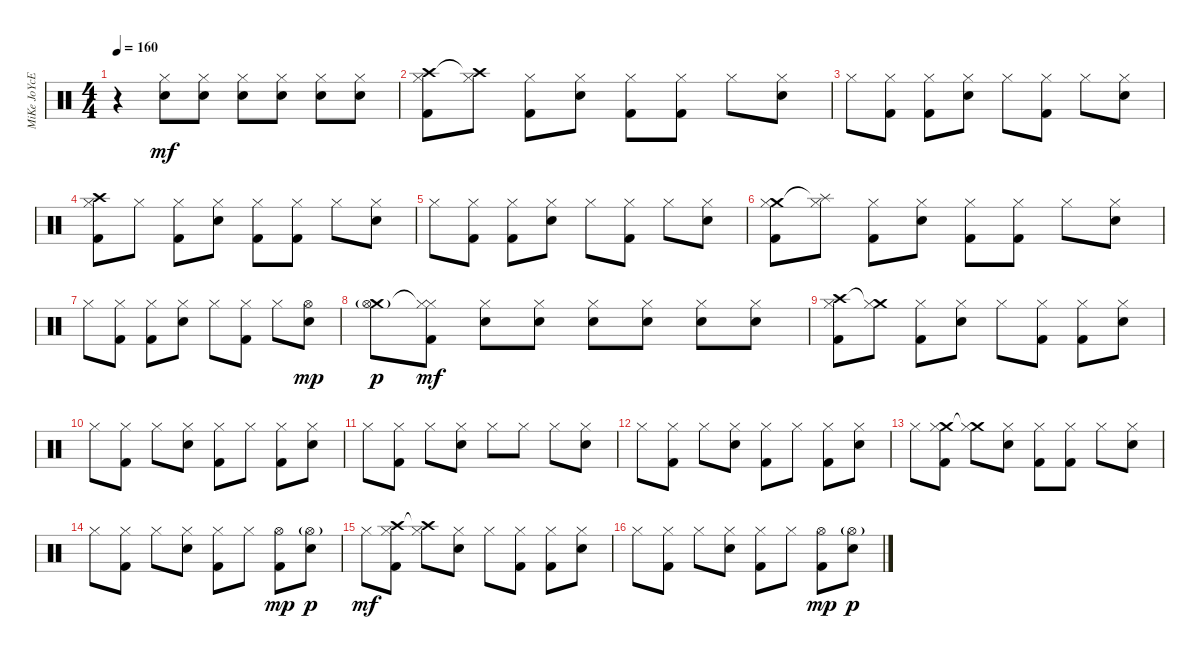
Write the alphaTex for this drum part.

\track ("MiKe JoYcE" "MiKe JoYcE") {instrument percussion}
\staff {score}
\articulation defaults
\ts (4 4)
\tempo 160
\clef neutral
\ks c
r.4{dy mf} ("Hi-Hat (closed)" "Electric Snare (hit)").8 ("Hi-Hat (closed)" "Electric Snare (hit)").8 ("Hi-Hat (closed)" "Electric Snare (hit)").8 ("Hi-Hat (closed)" "Electric Snare (hit)").8 ("Hi-Hat (closed)" "Electric Snare (hit)").8 ("Hi-Hat (closed)" "Electric Snare (hit)").8 |
("Crash high (hit)" "Hi-Hat (closed)" "Kick (hit) 2").8 ("Crash high (hit)"{t} "Hi-Hat (closed)").8 ("Hi-Hat (closed)" "Kick (hit) 2").8 ("Hi-Hat (closed)" "Electric Snare (hit)").8 ("Hi-Hat (closed)" "Kick (hit) 2").8 ("Hi-Hat (closed)" "Kick (hit) 2").8 "Hi-Hat (closed)".8 ("Hi-Hat (closed)" "Electric Snare (hit)").8 |
"Hi-Hat (closed)".8 ("Hi-Hat (closed)" "Kick (hit) 2").8 ("Hi-Hat (closed)" "Kick (hit) 2").8 ("Hi-Hat (closed)" "Electric Snare (hit)").8 "Hi-Hat (closed)".8 ("Hi-Hat (closed)" "Kick (hit) 2").8 "Hi-Hat (closed)".8 ("Hi-Hat (closed)" "Electric Snare (hit)").8 |
("Crash high (hit)" "Hi-Hat (closed)" "Kick (hit) 2").8 "Hi-Hat (closed)".8 ("Hi-Hat (closed)" "Kick (hit) 2").8 ("Hi-Hat (closed)" "Electric Snare (hit)").8 ("Hi-Hat (closed)" "Kick (hit) 2").8 ("Hi-Hat (closed)" "Kick (hit) 2").8 "Hi-Hat (closed)".8 ("Hi-Hat (closed)" "Electric Snare (hit)").8 |
"Hi-Hat (closed)".8 ("Hi-Hat (closed)" "Kick (hit) 2").8 ("Hi-Hat (closed)" "Kick (hit) 2").8 ("Hi-Hat (closed)" "Electric Snare (hit)").8 "Hi-Hat (closed)".8 ("Hi-Hat (closed)" "Kick (hit) 2").8 "Hi-Hat (closed)".8 ("Hi-Hat (closed)" "Electric Snare (hit)").8 |
("Crash medium (hit)" "Hi-Hat (closed)" "Kick (hit) 2").8 ("Splash (hit)"{t} "Hi-Hat (closed)").8 ("Hi-Hat (closed)" "Kick (hit) 2").8 ("Hi-Hat (closed)" "Electric Snare (hit)").8 ("Hi-Hat (closed)" "Kick (hit) 2").8 ("Hi-Hat (closed)" "Kick (hit) 2").8 "Hi-Hat (closed)".8 ("Hi-Hat (closed)" "Electric Snare (hit)").8 |
"Hi-Hat (closed)".8 ("Hi-Hat (closed)" "Kick (hit) 2").8 ("Hi-Hat (closed)" "Kick (hit) 2").8 ("Hi-Hat (closed)" "Electric Snare (hit)").8 "Hi-Hat (closed)".8 ("Hi-Hat (closed)" "Kick (hit) 2").8 "Hi-Hat (closed)".8 ("Hi-Hat (open)" "Electric Snare (hit)").8{dy mp} |
("Crash medium (hit)" "Hi-Hat (open)"{g}).8{dy p} ("Hi-Hat (closed)"{t} "Hi-Hat (closed)" "Kick (hit) 2").8{dy mf} ("Hi-Hat (closed)" "Electric Snare (hit)").8 ("Hi-Hat (closed)" "Electric Snare (hit)").8 ("Hi-Hat (closed)" "Electric Snare (hit)").8 ("Hi-Hat (closed)" "Electric Snare (hit)").8 ("Hi-Hat (closed)" "Electric Snare (hit)").8 ("Hi-Hat (closed)" "Electric Snare (hit)").8 |
("Crash high (hit)" "Hi-Hat (closed)" "Kick (hit) 2").8 ("Crash medium (hit)"{t} "Hi-Hat (closed)").8 ("Hi-Hat (closed)" "Kick (hit) 2").8 ("Hi-Hat (closed)" "Electric Snare (hit)").8 "Hi-Hat (closed)".8 ("Hi-Hat (closed)" "Kick (hit) 2").8 ("Hi-Hat (closed)" "Kick (hit) 2").8 ("Hi-Hat (closed)" "Electric Snare (hit)").8 |
"Hi-Hat (closed)".8 ("Hi-Hat (closed)" "Kick (hit) 2").8 "Hi-Hat (closed)".8 ("Hi-Hat (closed)" "Electric Snare (hit)").8 ("Hi-Hat (closed)" "Kick (hit) 2").8 "Hi-Hat (closed)".8 ("Hi-Hat (closed)" "Kick (hit) 2").8 ("Hi-Hat (closed)" "Electric Snare (hit)").8 |
"Hi-Hat (closed)".8 ("Hi-Hat (closed)" "Kick (hit) 2").8 "Hi-Hat (closed)".8 ("Hi-Hat (closed)" "Electric Snare (hit)").8 "Hi-Hat (closed)".8 "Hi-Hat (closed)".8 "Hi-Hat (closed)".8 ("Hi-Hat (closed)" "Electric Snare (hit)").8 |
"Hi-Hat (closed)".8 ("Hi-Hat (closed)" "Kick (hit) 2").8 "Hi-Hat (closed)".8 ("Hi-Hat (closed)" "Electric Snare (hit)").8 ("Hi-Hat (closed)" "Kick (hit) 2").8 "Hi-Hat (closed)".8 ("Hi-Hat (closed)" "Kick (hit) 2").8 ("Hi-Hat (closed)" "Electric Snare (hit)").8 |
"Hi-Hat (closed)".8 ("Crash medium (hit)" "Hi-Hat (closed)" "Kick (hit) 2").8 ("Crash medium (hit)"{t} "Hi-Hat (closed)").8 ("Hi-Hat (closed)" "Electric Snare (hit)").8 ("Hi-Hat (closed)" "Kick (hit) 2").8 ("Hi-Hat (closed)" "Kick (hit) 2").8 "Hi-Hat (closed)".8 ("Hi-Hat (closed)" "Electric Snare (hit)").8 |
"Hi-Hat (closed)".8 ("Hi-Hat (closed)" "Kick (hit) 2").8 "Hi-Hat (closed)".8 ("Hi-Hat (closed)" "Electric Snare (hit)").8 ("Hi-Hat (closed)" "Kick (hit) 2").8 "Hi-Hat (closed)".8 ("Hi-Hat (open)" "Kick (hit) 2").8{dy mp} ("Hi-Hat (open)"{g} "Electric Snare (hit)").8{dy p} |
"Hi-Hat (closed)".8{dy mf} ("Crash high (hit)" "Hi-Hat (closed)" "Kick (hit) 2").8 ("Crash high (hit)"{t} "Hi-Hat (closed)").8 ("Hi-Hat (closed)" "Electric Snare (hit)").8 "Hi-Hat (closed)".8 ("Hi-Hat (closed)" "Kick (hit) 2").8 ("Hi-Hat (closed)" "Kick (hit) 2").8 ("Hi-Hat (closed)" "Electric Snare (hit)").8 |
"Hi-Hat (closed)".8 ("Hi-Hat (closed)" "Kick (hit) 2").8 "Hi-Hat (closed)".8 ("Hi-Hat (closed)" "Electric Snare (hit)").8 ("Hi-Hat (closed)" "Kick (hit) 2").8 "Hi-Hat (closed)".8 ("Hi-Hat (open)" "Kick (hit) 2").8{dy mp} ("Hi-Hat (open)"{g} "Electric Snare (hit)").8{dy p}
